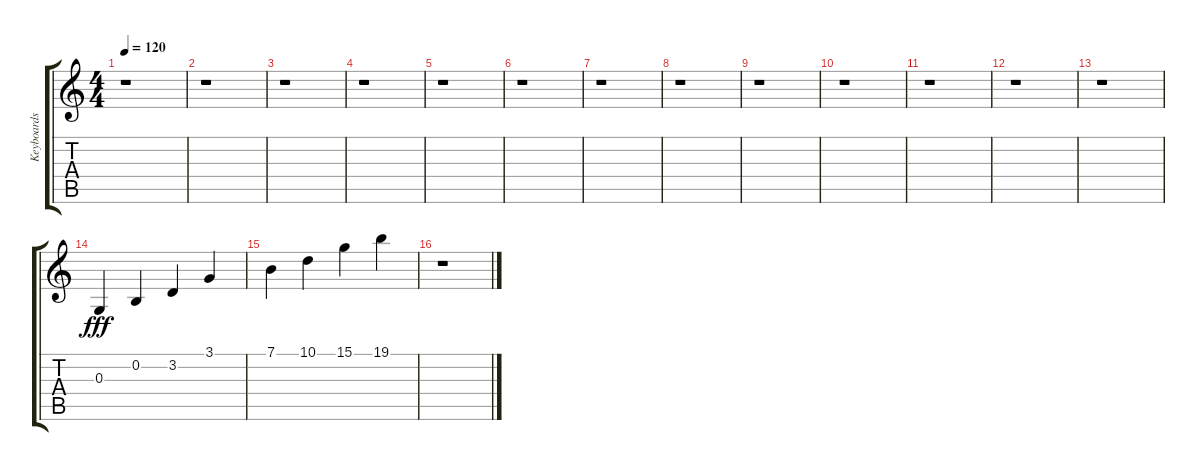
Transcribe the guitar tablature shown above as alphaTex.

\track ("Keyboards - Geoff Downes" "Keyboards ") {instrument synthbrass1}
\staff {score tabs}
\tuning (E4 B3 G3 D3 A2 E2) {hide}
\ts (4 4)
\tempo 120
\clef g2
\ks c
r.1{dy f} |
r.1 |
r.1 |
r.1 |
r.1 |
r.1 |
r.1 |
r.1 |
r.1 |
r.1 |
r.1 |
r.1 |
r.1 |
0.3.4{dy fff instrument synthbrass1} 0.2.4 3.2.4 3.1.4 |
7.1.4 10.1.4 15.1.4 19.1.4 |
r.1
